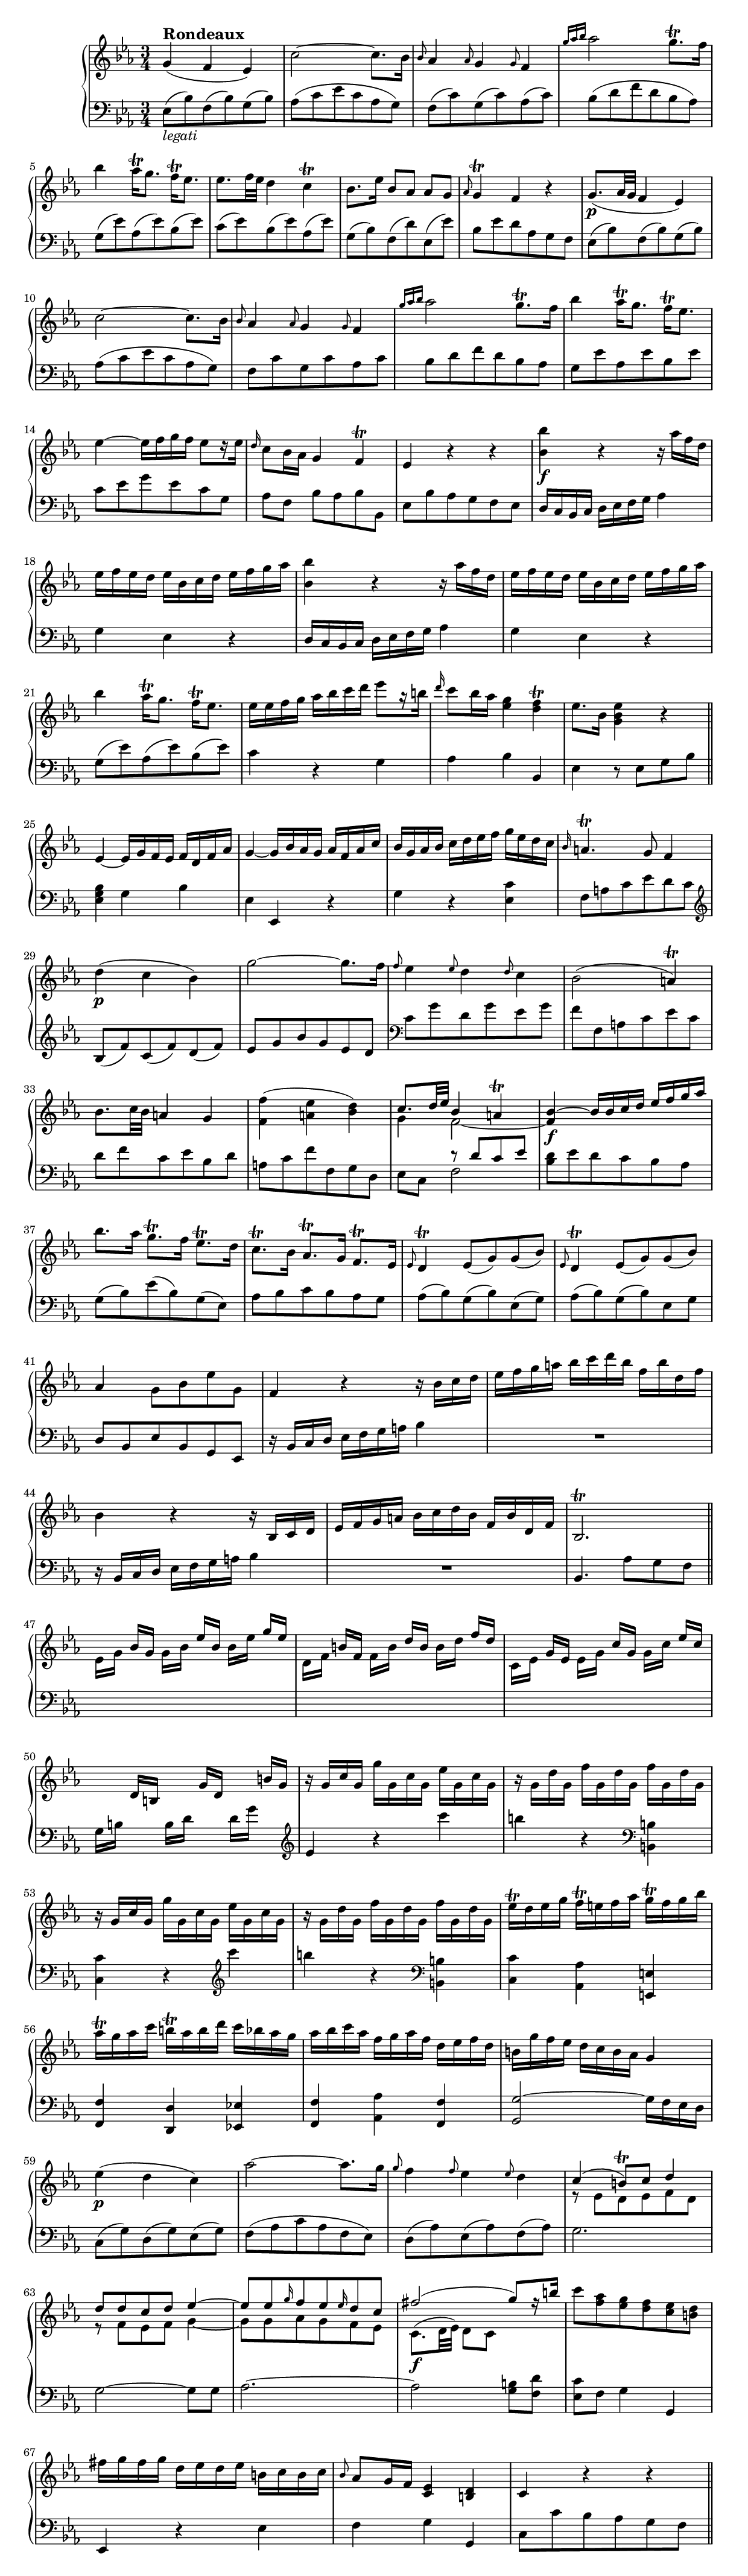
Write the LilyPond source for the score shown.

\version "2.24.0"
\include "../../stylesheets/annotation.ly"
\include "../../stylesheets/score.ly"
\include "../../stylesheets/typography.ly"

piece =  Allegretto

global = {
  \time 3/4
  \key es \major
}

upVoice = \new Voice {
  \relative c' {
    \clef "treble"
    g'4 ^\markup \fontsize #1 \bold "Rondeaux" ( f es ) |
    c'2 ~ c8. bes16 |
    \grace bes8 as4 \grace as8 g4 \grace g8 f4 |
    \grace { g'16 as bes } as2 g8. \trill f16 |
    bes4 as16 \trill g8. f16 \trill es8. |
    es8. f32 es d4 c \trill |
    bes8. es16 bes8 [ as ] as [ g ] |
    \grace as8 g4 \trill f r |
    g8. ( \p as32 g f4 es) | \barNumberCheck #10
    c'2 ~ c8. bes16 |
    \grace bes8 as4 \grace as8 g4 \grace g8 f4 |
    \grace { g'16 as bes } as2 g8. \trill f16 |
    bes4 as16 \trill g8. f16 \trill es8. |
    es4 ~ es16 f g f es8 [ r16 es ] |
    \grace d16 c8 bes16 as g4 f \trill |
    es4 r r |
    <bes'' bes,>4 \f r4 r16 as f d |
    es16 f es d es bes c d es f g as |
    <bes bes,>4 r4 r16 as f d | \barNumberCheck #20
    es16 f es d es bes c d es f g as |
    bes4 as16 \trill g8. f16 \trill es8. |
    es16 es f g as bes c d es8 [ r16 b ] |
    \grace d16 c8 bes16 as <g es>4 <f d> \trill |
    es8. bes16 <es bes g>4 r | \section \break
    es,4 ~ es16 g f es f d f as |
    g4 ~ g16 bes as g as f as c |
    bes16 g as bes c d es f g es d c |
    \grace bes16 a4. \trill g8 f4 |
    d'4 ( \p c bes ) | \barNumberCheck #30
    g'2 ~ g8. f16 |
    \grace f8 es4 \grace es8 d4 \grace d8 c4 |
    bes2 ( a4 \trill ) |
    bes8. c32 bes a4 g |
    <f' f,>4 ( <es a,> <d bes> ) |
    << { c8. d32 es bes4 a \trill }          \\ { g4 f2 ~ }               >> |
    << { bes4 ~ \f bes16 bes c d es f g as } \\ { \once \stemUp f,4 s2 }  >> |
    bes'8. as16 g8. \trill f16 es8. \trill d16 |
    c8. \trill bes16 as8. \trill g16 f8. \trill es16 |
    \grace es8 d4 \trill es8 ( g ) g ( bes ) | \barNumberCheck #40
    \grace es,8 d4 \trill es8 ( g ) g ( bes ) |
    as4 g8 bes es g, |
    f4 r r16 bes c d |
    es16 f g a bes c d bes f bes d, f |
    bes,4 r r16 bes, c d |
    es16 f g a bes c d bes f bes d, f |
    bes,2. \trill | \section \break
    \stemUp s8 bes'16 g s8 es'16 bes s8 g'16 es |
    s8 b16 f s8 d'16 b s8 f'16 d |
    s8 g,16 es s8 c'16 g s8 es'16 c | \barNumberCheck #50
    s8 d,16 b s8 g'16 d s8 b'16 g \stemNeutral |
    r16 g c g \stemDown g' g, c g es' g, c g |
    r16 g d' g, f' g, d' g, f' g, d' g, \stemNeutral |
    r16 g c g \stemDown g' g, c g es' g, c g |
    r16 g d' g, f' g, d' g, f' g, d' g, \stemNeutral |
    es'16 \trill d es g f \trill e f as g \trill f g bes |
    as16 \trill g as c b \trill as b d c bes as g |
    as16 bes c as f g as f d es f d |
    b16 g' f es d c b as g4 |
    es'4 ( \p d c ) | \barNumberCheck #60
    as'2 ~ as8. g16 |
    \grace g8 f4 \grace f8 es4 \grace es8 d4
    << { c4 ( b8 \trill ) c d4 }                     \\ { r8 es, d es f d }                        >> |
    << { d'8 d c d es4 ~ }                           \\ { r8 f, es f g4 ~ }                        >> |
    << { es'8 es \grace g16 f8 es \grace es16 d8 c } \\ { g8 g as g f es }                         >> |
    << { fis'2 \f ( g8 [ ) r16 b ] }                 \\ { \once \slurUp c,,8. ( d32 es ) d8 c s4 } >> |
    c''8 <as f> <g es> <f d> <es c> <d b> |
    fis16 g fis g d es d es b c b c |
    \grace bes8 as g16 f <es c>4 <d b> |
    c4 r r \bar "||"
  }
}

downVoice = \new Voice {
  \relative c {
    \clef "bass"
    es8 _\markup \italic "legati" ( bes' ) f ( bes ) g ( bes ) |
    as8 ( c es c as g ) |
    f8 ( c' ) g ( c ) as ( c ) |
    bes8 ( d f d bes as ) |
    g8 ( es' ) as, ( es' ) bes ( es ) |
    c8 ( es ) bes ( es ) as, ( es' ) |
    g,8 ( bes ) f ( d' ) es, ( es' ) |
    bes8 es d as g f |
    es8 ( bes' ) f ( bes ) g ( bes ) | \barNumberCheck #10
    as8 ( c es c as g ) |
    f8 c' g c as c |
    bes8 d f d bes as |
    g8 es' as, es' bes es |
    c8 es g es c g |
    as8 [ f ] bes as bes bes, |
    es8 bes' as g f es |
    d16 c bes c d es f g as4 |
    g4 es r |
    d16 c bes c d es f g as4 | \barNumberCheck #20
    g4 es r |
    g8 ( es' ) as, ( es' ) bes ( es ) |
    c4 r g |
    as4 bes bes, |
    es4 r8 es g bes | \section \break
    <bes g es>4 g bes |
    es,4 es, r |
    g'4 r <c es,> |
    f,8 a c es d c |
    \clef "treble" bes8 ( f' ) c ( f ) d ( f ) | \barNumberCheck #30
    es8 g bes g es d \clef "bass" |
    c8 g' d g es g |
    f8 f, a c es c |
    d8 f c es bes d |
    a8 c f f, g d |
    es8 c << { \voiceOne r8 d' c es } \new Voice { \voiceTwo f,2 } >> \oneVoice |
    <d' bes>8 es d c bes as |
    g8 ( bes ) es ( bes ) g ( es ) |
    as8 bes c bes as g |
    as8 ( bes ) g ( bes ) es, ( g ) | \barNumberCheck #40
    as8 ( bes ) g ( bes ) es, g |
    d8 bes es bes g es |
    r16 bes' c d es f g a bes4 |
    R2. |
    r16 bes, c d es f g a bes4 |
    R2. |
    bes,4. as'8 g f | \section \break
    \change Staff = "up" \stemDown es'16 g s8 g16 bes s8 bes16 es s8 |
    d,16 f s8 f16 b s8 b16 d s8 |
    c,16 es s8 es16 g s8 g16 c s8 \stemNeutral \change Staff = "down" | \barNumberCheck #50
    g,16 b s8 b16 d s8 d16 g s8 |
    \clef "treble" es4 r c'' |
    b4 r \clef "bass" <b,, b,> |
    <c c,>4 r \clef "treble" c'' |
    b4 r \clef "bass" <b,, b,> |
    <c c,>4 <as as,> <e e,> |
    <f f,>4 <d d,> <es! es,!> |
    <f f,>4 <as as,> <f f,> |
    <g g,>2 ~ g16 f es d |
    c8 ( g' ) d ( g ) es ( g ) | \barNumberCheck #60
    f8 ( as c as f es ) |
    d8 ( as' ) es ( as ) f ( as ) |
    g2. |
    g2 ~ g8 g |
    as2. ~ |
    as2 <b g>8 <d f,> |
    <c es,>8 f, g4 g, |
    es4 r es' |
    f4 g g, |
    c8 c' bes as g f \bar "||"
  }
}

\score {
  \new PianoStaff <<
    \new Staff = "up" << \global \upVoice >>
    \new Staff = "down" << \global \downVoice >>
  >>
}
